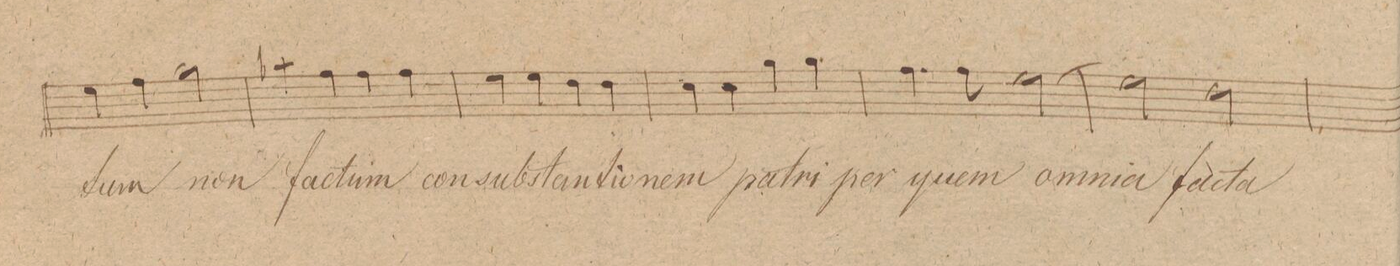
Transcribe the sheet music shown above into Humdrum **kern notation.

**kern	**text	**dynam
*I"Alto.	*	*
*clefC3	*	*
*k[]	*	*
*met(c)	*	*
*M2/2	*	*
4f\	-tum	.
4g\	.	.
2a\	non	.
=44	=44	=44
4b-X\	-fac-	.
4g\	-tum	.
4g\	con-	.
4g\	-sub-	.
=45	=45	=45
4f\	-stan-	.
4f\	-ti-	.
4e\	-o-	.
4e\	-nem	.
=46	=46	=46
4d\	pa-	.
4d\	-tri	.
4a\	per	.
4a\	quem	.
=47	=47	=47
4.g\	o-	.
8g\	-mni-	.
(2f\	-a	.
=48	=48	=48
2f\)	fa-	.
2e\	-cta	.
=49	=49	=49
*-	*-	*-
